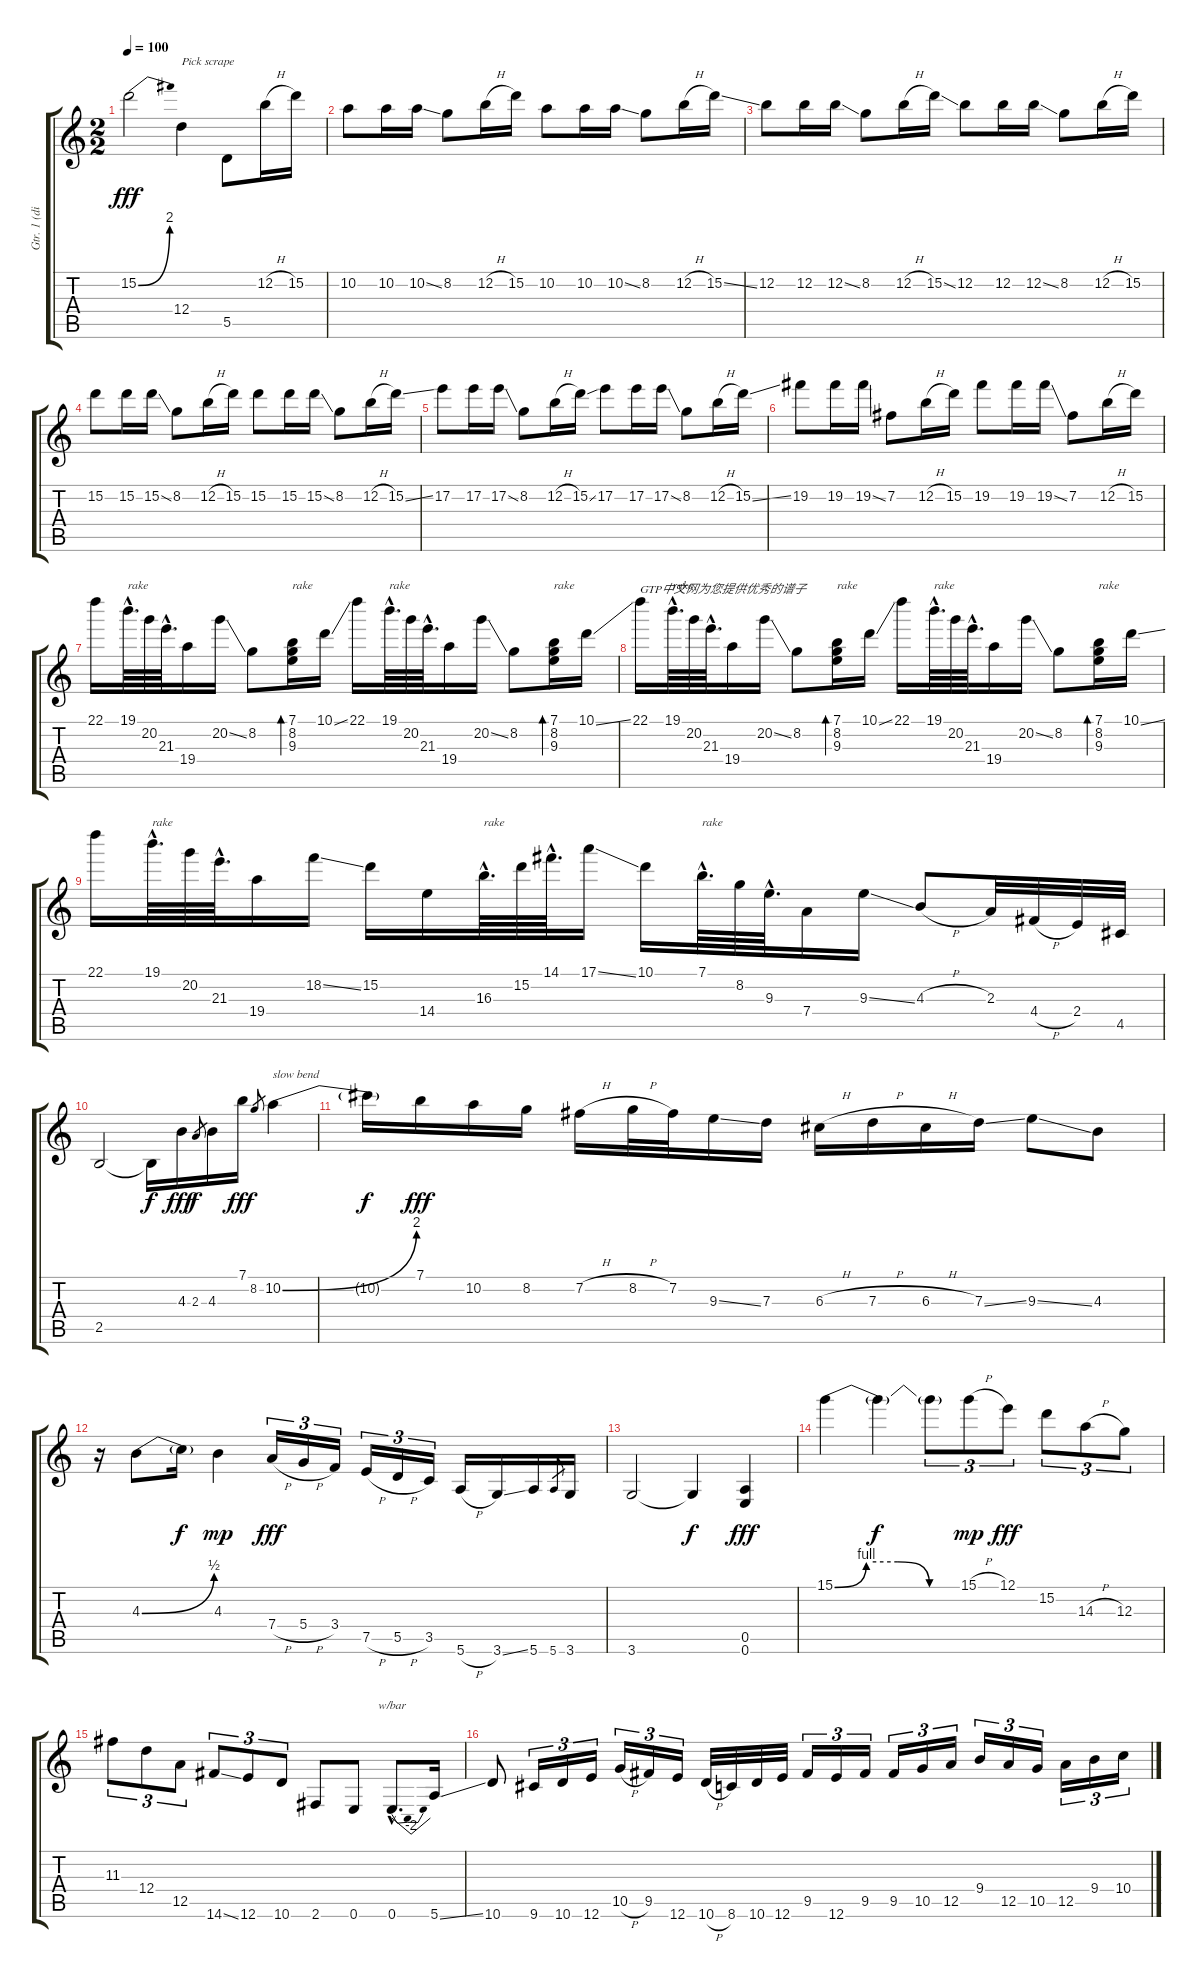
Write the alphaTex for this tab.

\track ("Gtr. 1 (disto.)" "Gtr. 1 (di") {instrument distortionguitar}
\staff {score tabs}
\tuning (E4 B3 G3 D3 A2 E2) {hide}
\ts (2 2)
\tempo 100
\clef g2
\ks c
15.2{be (bend 0 0 60 8)}.2{dy fff} 12.4.4{txt "Pick scrape"} 5.5.8 12.2{h}.16 15.2.16 |
10.2.8 10.2.16 10.2{ss}.16 8.2.8 12.2{h}.16 15.2.16 10.2.8 10.2.16 10.2{ss}.16 8.2.8 12.2{h}.16 15.2{ss}.16 |
12.2.8 12.2.16 12.2{ss}.16 8.2.8 12.2{h}.16 15.2{ss}.16 12.2.8 12.2.16 12.2{ss}.16 8.2.8 12.2{h}.16 15.2.16 |
15.2.8 15.2.16 15.2{ss}.16 8.2.8 12.2{h}.16 15.2.16 15.2.8 15.2.16 15.2{ss}.16 8.2.8 12.2{h}.16 15.2{ss}.16 |
17.2.8 17.2.16 17.2{ss}.16 8.2.8 12.2{h}.16 15.2{ss}.16 17.2.8 17.2.16 17.2{ss}.16 8.2.8 12.2{h}.16 15.2{ss}.16 |
19.2.8 19.2.16 19.2{ss}.16 7.2.8 12.2{h}.16 15.2.16 19.2.8 19.2.16 19.2{ss}.16 7.2.8 12.2{h}.16 15.2.16 |
22.1.16 19.1{hac}.64{d txt "rake"} 20.2.64 21.3{hac}.64{d} 19.4.16 20.2{ss}.16 8.2.8 (7.1 8.2 9.3).16{bd 480 txt "rake"} 10.1{ss}.16 22.1.16 19.1{hac}.64{d txt "rake"} 20.2.64 21.3{hac}.64{d} 19.4.16 20.2{ss}.16 8.2.8 (7.1 8.2 9.3).16{bd 480 txt "rake"} 10.1{ss}.16 |
22.1.16{txt "GTP中文网为您提供优秀的谱子"} 19.1{hac}.64{d txt "rake"} 20.2.64 21.3{hac}.64{d} 19.4.16 20.2{ss}.16 8.2.8 (7.1 8.2 9.3).16{bd 480 txt "rake"} 10.1{ss}.16 22.1.16 19.1{hac}.64{d txt "rake"} 20.2.64 21.3{hac}.64{d} 19.4.16 20.2{ss}.16 8.2.8 (7.1 8.2 9.3).16{bd 480 txt "rake"} 10.1{ss}.16 |
22.1.16 19.1{hac}.64{d txt "rake"} 20.2.64 21.3{hac}.64{d} 19.4.16 18.2{ss}.16 15.2.16 14.4.16 16.3{hac}.64{d txt "rake"} 15.2.64 14.1{hac}.64{d} 17.1{ss}.16 10.1.16 7.1{hac}.64{d txt "rake"} 8.2.64 9.3{hac}.64{d} 7.4.16 9.3{ss}.16 4.3{h}.8 2.3.32 4.4{h}.32 2.4.32 4.5.32 |
2.5.2 2.5{t}.16{dy f} 4.3.16{dy fff} 2.3.8{gr dy f} 4.3.16 7.1.16{dy fff} 8.2.8{gr} 10.2{be (bend 0 0 60 8)}.4{txt "slow bend"} |
10.2{t}.16{dy f} 7.1.16{dy fff} 10.2.16 8.2.16 7.2{h}.16 8.2{h}.32 7.2.32 9.3{ss}.16 7.3.16 6.3{h}.16 7.3{h}.16 6.3{h}.16 7.3{ss}.16 9.3{ss}.8 4.3.8 |
r.16 4.3{be (bend 0 0 60 2)}.8 4.3{t}.16{dy f} 4.3.4{dy mp} 7.4{h}.16{tu (3 2) dy fff} 5.4{h}.16{tu (3 2)} 3.4.16{tu (3 2)} 7.5{h}.16{tu (3 2)} 5.5{h}.16{tu (3 2)} 3.5.16{tu (3 2)} 5.6{h}.16 3.6{ss}.16 5.6.16 5.6.8{gr} 3.6.16 |
3.6.2 3.6{t}.4{dy f} (0.5 0.6).4{dy fff} |
15.1{be (custom 0 0 15 4 30 4 45 0 60 0)}.4 15.1{t}.4{dy f} 15.1{t}.8{tu (3 2)} 15.1{h}.8{tu (3 2) dy mp} 12.1.8{tu (3 2) dy fff} 15.2.8{tu (3 2)} 14.3{h}.8{tu (3 2)} 12.3.8{tu (3 2)} |
11.3.8{tu (3 2)} 12.4.8{tu (3 2)} 12.5.8{tu (3 2)} 14.6{ss}.8{tu (3 2)} 12.6.8{tu (3 2)} 10.6.8{tu (3 2)} 2.6.8 0.6.8 0.6{hac}.8{d tbe (dip default 0 0 30 -8 60 0)} 5.6{ss}.16 |
10.6.8 9.6.16{tu (3 2)} 10.6.16{tu (3 2)} 12.6.16{tu (3 2)} 10.5{h}.16{tu (3 2)} 9.5.16{tu (3 2)} 12.6.16{tu (3 2)} 10.6{h}.32 8.6.32 10.6.32 12.6.32 9.5.16{tu (3 2)} 12.6.16{tu (3 2)} 9.5.16{tu (3 2)} 9.5.16{tu (3 2)} 10.5.16{tu (3 2)} 12.5.16{tu (3 2)} 9.4.16{tu (3 2)} 12.5.16{tu (3 2)} 10.5.16{tu (3 2)} 12.5.16{tu (3 2)} 9.4.16{tu (3 2)} 10.4.16{tu (3 2)}
